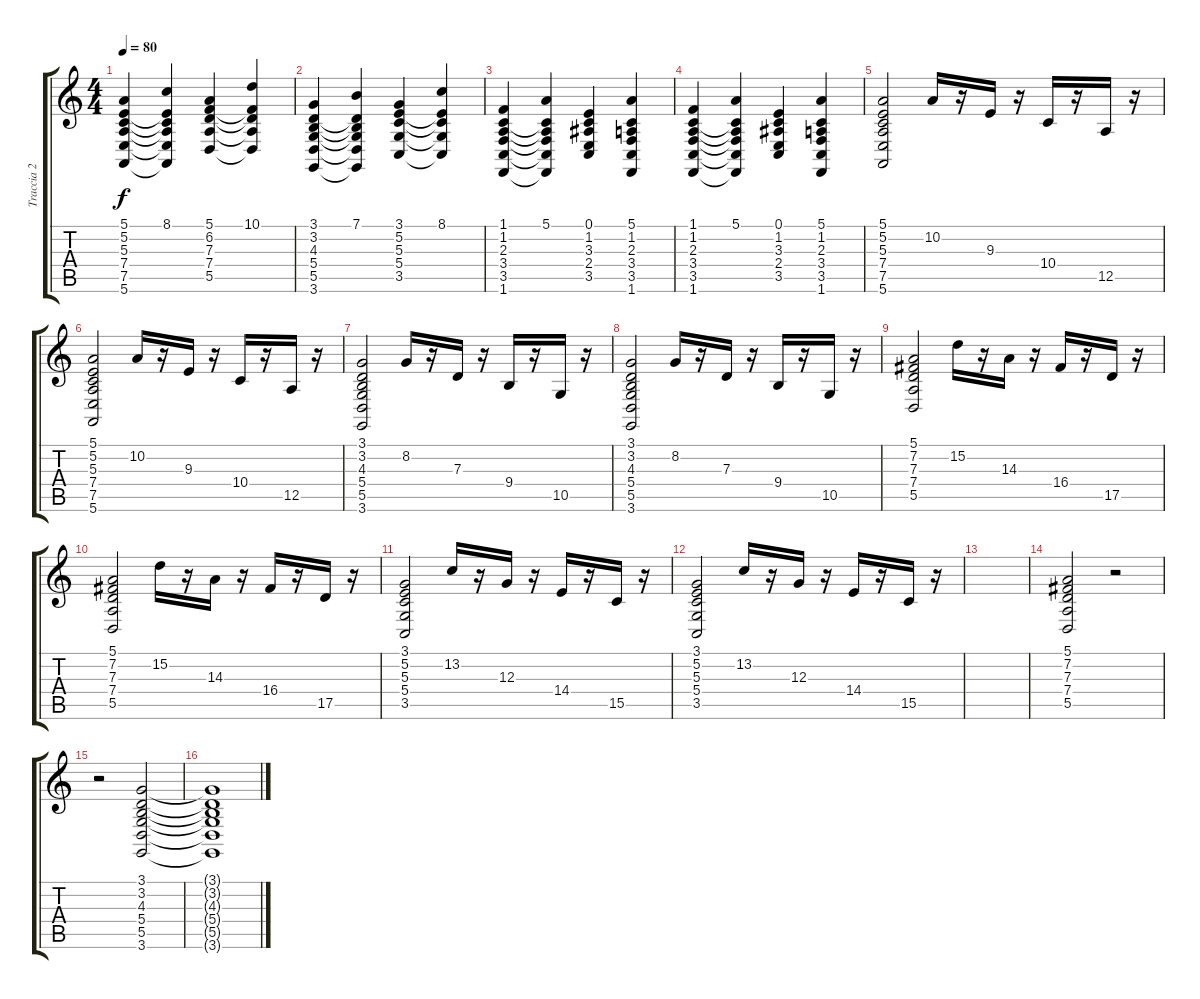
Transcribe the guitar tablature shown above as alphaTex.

\track ("Traccia 2" "Traccia 2") {instrument orchestrahit}
\staff {score tabs}
\tuning (E4 B3 G3 D3 A2 E2) {hide}
\ts (4 4)
\tempo 80
\clef g2
\ks c
(5.1 5.2 5.3 7.4 7.5 5.6).4{dy f instrument orchestrahit} (8.1 5.2{t} 5.3{t} 7.4{t} 7.5{t} 5.6{t}).4 (5.1 6.2 7.3 7.4 5.5).4 (10.1 6.2{t} 7.3{t} 7.4{t} 5.5{t}).4 |
(3.1 3.2 4.3 5.4 5.5 3.6).4 (7.1 3.2{t} 4.3{t} 5.4{t} 5.5{t} 3.6{t}).4 (3.1 5.2 5.3 5.4 3.5).4 (8.1 5.2{t} 5.3{t} 5.4{t} 3.5{t}).4 |
(1.1 1.2 2.3 3.4 3.5 1.6).4 (5.1 1.2{t} 2.3{t} 3.4{t} 3.5{t} 1.6{t}).4 (0.1 1.2 3.3 2.4 3.5).4 (5.1 1.2 2.3 3.4 3.5 1.6).4 |
(1.1 1.2 2.3 3.4 3.5 1.6).4 (5.1 1.2{t} 2.3{t} 3.4{t} 3.5{t} 1.6{t}).4 (0.1 1.2 3.3 2.4 3.5).4 (5.1 1.2 2.3 3.4 3.5 1.6).4 |
(5.1 5.2 5.3 7.4 7.5 5.6).2 10.2.16 r.16 9.3.16 r.16 10.4.16 r.16 12.5.16 r.16 |
(5.1 5.2 5.3 7.4 7.5 5.6).2 10.2.16 r.16 9.3.16 r.16 10.4.16 r.16 12.5.16 r.16 |
(3.1 3.2 4.3 5.4 5.5 3.6).2 8.2.16 r.16 7.3.16 r.16 9.4.16 r.16 10.5.16 r.16 |
(3.1 3.2 4.3 5.4 5.5 3.6).2 8.2.16 r.16 7.3.16 r.16 9.4.16 r.16 10.5.16 r.16 |
(5.1 7.2 7.3 7.4 5.5).2 15.2.16 r.16 14.3.16 r.16 16.4.16 r.16 17.5.16 r.16 |
(5.1 7.2 7.3 7.4 5.5).2 15.2.16 r.16 14.3.16 r.16 16.4.16 r.16 17.5.16 r.16 |
(3.1 5.2 5.3 5.4 3.5).2 13.2.16 r.16 12.3.16 r.16 14.4.16 r.16 15.5.16 r.16 |
(3.1 5.2 5.3 5.4 3.5).2 13.2.16 r.16 12.3.16 r.16 14.4.16 r.16 15.5.16 r.16 |
|
(5.1 7.2 7.3 7.4 5.5).2 r.2 |
r.2 (3.1 3.2 4.3 5.4 5.5 3.6).2 |
(3.1{t} 3.2{t} 4.3{t} 5.4{t} 5.5{t} 3.6{t}).1
